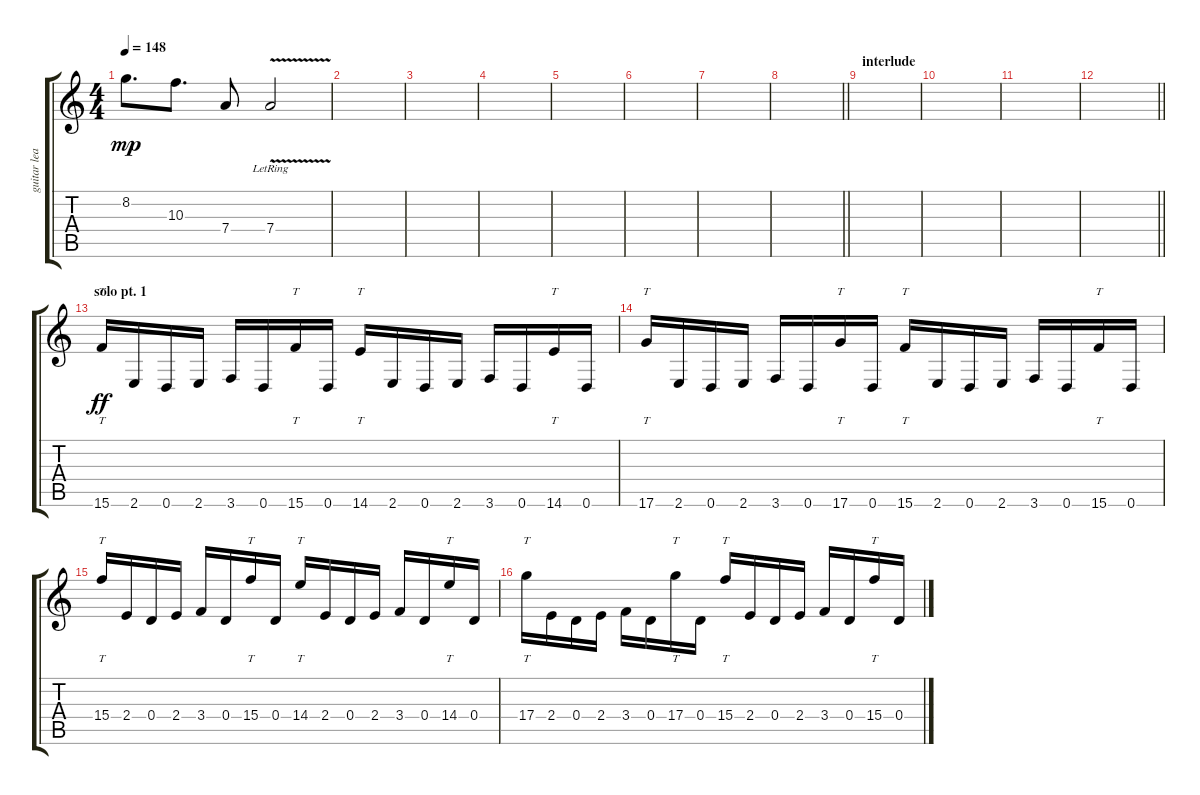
\track ("guitar lead" "guitar lea") {instrument overdrivenguitar}
\staff {score tabs}
\tuning (E4 B3 G3 D3 A2 D2) {hide}
\ts (4 4)
\tempo 148
\clef g2
\ks c
8.2.8{d dy mp} 10.3.8{d} 7.4.8 7.4{v lr}.2 |
|
|
|
|
|
|
\barLineRight lightlight
|
\section ("" "interlude")
|
|
|
\barLineRight lightlight
|
\section ("" "solo pt. 1")
15.6.16{tt dy ff} 2.6.16 0.6.16 2.6.16 3.6.16 0.6.16 15.6.16{tt} 0.6.16 14.6.16{tt} 2.6.16 0.6.16 2.6.16 3.6.16 0.6.16 14.6.16{tt} 0.6.16 |
17.6.16{tt} 2.6.16 0.6.16 2.6.16 3.6.16 0.6.16 17.6.16{tt} 0.6.16 15.6.16{tt} 2.6.16 0.6.16 2.6.16 3.6.16 0.6.16 15.6.16{tt} 0.6.16 |
15.4.16{tt} 2.4.16 0.4.16 2.4.16 3.4.16 0.4.16 15.4.16{tt} 0.4.16 14.4.16{tt} 2.4.16 0.4.16 2.4.16 3.4.16 0.4.16 14.4.16{tt} 0.4.16 |
17.4.16{tt} 2.4.16 0.4.16 2.4.16 3.4.16 0.4.16 17.4.16{tt} 0.4.16 15.4.16{tt} 2.4.16 0.4.16 2.4.16 3.4.16 0.4.16 15.4.16{tt} 0.4.16
